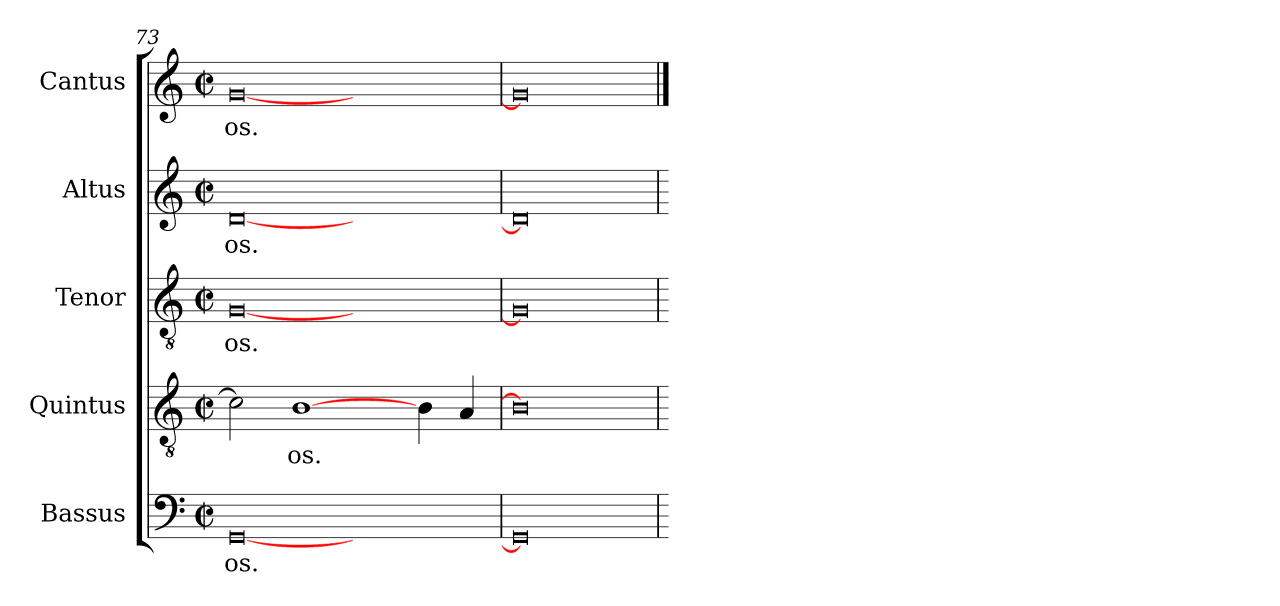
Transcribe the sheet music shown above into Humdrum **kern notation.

**kern	**text	**kern	**text	**kern	**text	**kern	**text	**kern	**text
*part5	*part5	*part4	*part4	*part3	*part3	*part2	*part2	*part1	*part1
*staff5	*staff5	*staff4	*staff4	*staff3	*staff3	*staff2	*staff2	*staff1	*staff1
*I"Bassus	*	*I"Quintus	*	*I"Tenor	*	*I"Altus	*	*I"Cantus	*
*clefF4	*	*clefGv2	*	*clefGv2	*	*clefG2	*	*clefG2	*
*M2/2	*	*M2/2	*	*M2/2	*	*M2/2	*	*M2/2	*
*met(c|)	*	*met(c|)	*	*met(c|)	*	*met(c|)	*	*met(c|)	*
=73	=73	=73	=73	=73	=73	=73	=73	=73	=73
!LO:N:vis=0	!LO:LY:b:cj	!	!	!LO:N:vis=0	!LO:LY:b:cj	!LO:N:vis=0	!LO:LY:b:cj	!LO:N:vis=0	!LO:LY:b:cj
[<1GG	-os.	2c\]	.	[<1G	-os.	[<1d	os.	[<1g	os.
!	!	!	!LO:LY:b:cj	!	!	!	!	!	!
.	.	[>1B	os.	.	.	.	.	.	.
1ryy	.	.	.	1ryy	.	1ryy	.	1ryy	.
.	.	4B\	.	.	.	.	.	.	.
.	.	4A/	.	.	.	.	.	.	.
=74	=74	=74	=74	=74	=74	=74	=74	=74	=74
0GG]	.	0B]	.	0G]	.	0d]	.	0g]	.
=	==	=	==	=	==	=	==	==	==
*-	*-	*-	*-	*-	*-	*-	*-	*-	*-
